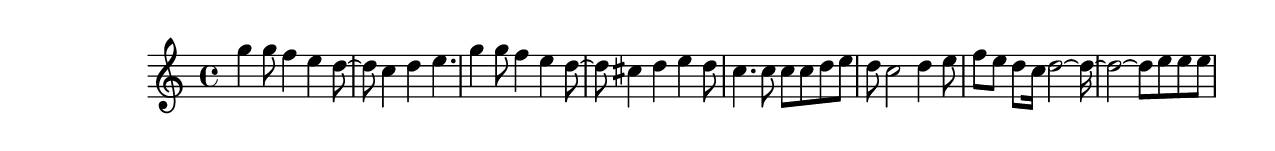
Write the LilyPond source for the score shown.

#(set-default-paper-size "letter")

<<

\new ChordNames {
    \set majorSevenSymbol = \markup { maj7 } 
    \set additionalPitchPrefix = #"add"
    \chordmode {
        s16*128
    }
}

\new Staff { 
    {
        \clef treble
        \key c \major
        \time 4/4
        
        g''4 g''8 f''4 e''4 d''8~ | d''8 c''4 d''4 e''4. | g''4 g''8 f''4 e''4 d''8~ | d''8 cis''4 d''4 e''4 d''8 | c''4. c''8 c''8 c''8 d''8 e''8 | d''8 c''2 d''4 e''8 | f''8 e''8 d''8 c''16 d''2~ d''16~ | d''2~ d''8 e''8 e''8 e''8
    }
}

>>

\version "2.18.2"